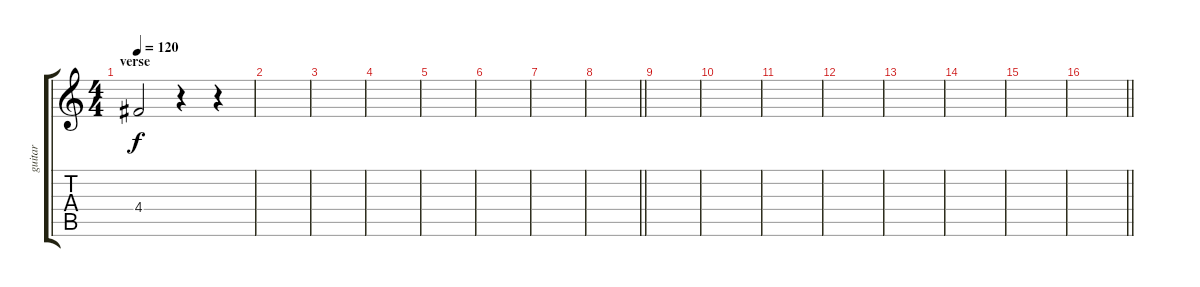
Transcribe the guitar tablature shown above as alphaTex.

\track ("guitar" "guitar") {instrument acousticguitarsteel}
\staff {score tabs}
\tuning (E4 B3 G3 D3 A2 E2) {hide}
\ts (4 4)
\section ("" "verse")
\tempo 120
\clef g2
\ks c
4.4.2{dy f} r.4 r.4 |
|
|
|
|
|
|
\barLineRight lightlight
|
|
|
|
|
|
|
|
\barLineRight lightlight
